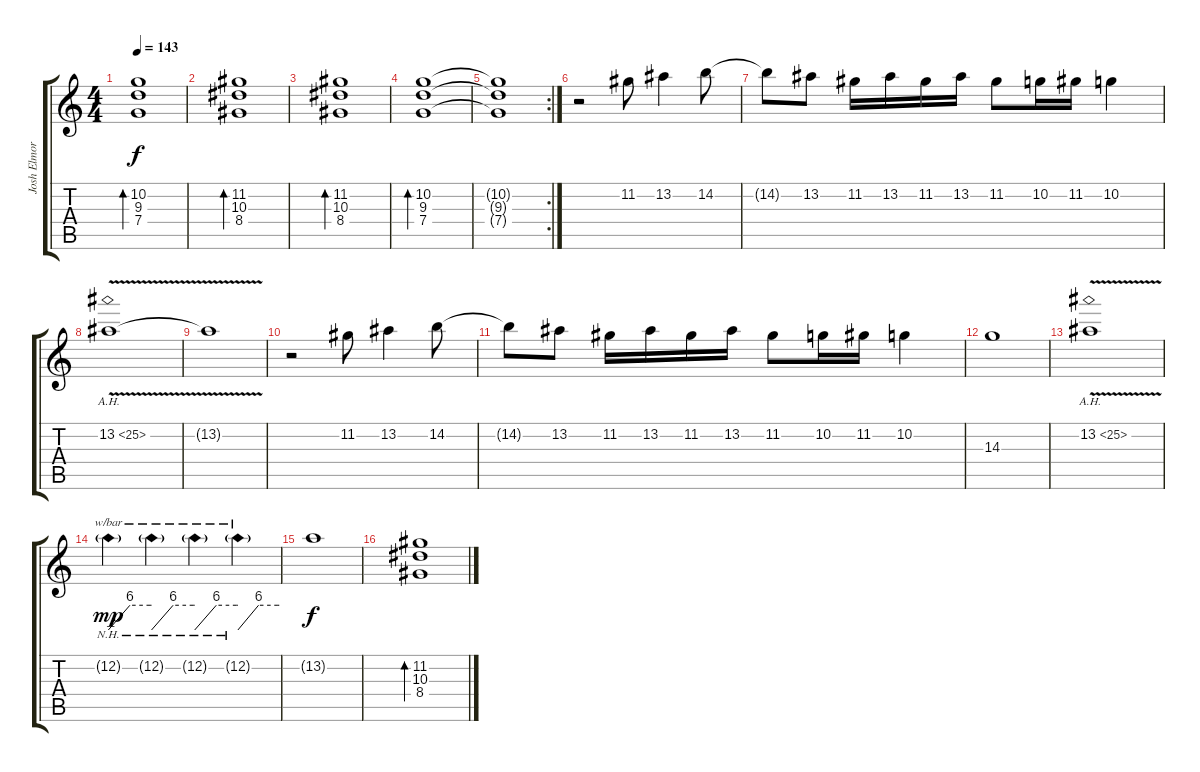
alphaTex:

\track ("Josh Elmore" "Josh Elmor") {instrument distortionguitar}
\staff {score tabs}
\tuning (D4 A3 F3 C3 G2 D2) {hide}
\ts (4 4)
\tempo 143
\clef g2
\ks c
(10.2 9.3 7.4).1{bd 480 dy f} |
(11.2 10.3 8.4).1{bd 480} |
(11.2 10.3 8.4).1{bd 480} |
(10.2 9.3 7.4).1{bd 480 volume 3} |
\rc 2
(10.2{t} 9.3{t} 7.4{t}).1 |
r.2 11.2.8{volume 14} 13.2.4 14.2.8 |
14.2{t}.8 13.2.8 11.2.16 13.2.16 11.2.16 13.2.16 11.2.8 10.2.16 11.2.16 10.2.4 |
13.2{ah 12 v}.1 |
13.2{t}.1 |
r.2 11.2.8{volume 14} 13.2.4 14.2.8 |
14.2{t}.8 13.2.8 11.2.16 13.2.16 11.2.16 13.2.16 11.2.8 10.2.16 11.2.16 10.2.4 |
14.3.1 |
13.2{ah 12 v}.1 |
13.2{nh g}.4{tbe (custom default 0 0 30 24 58 24 60 24) dy mp} 13.2{nh g}.4{tbe (custom default 0 0 30 24 58 24 60 24)} 13.2{nh g}.4{tbe (custom default 0 0 30 24 58 24 60 24)} 13.2{nh g}.4{tbe (custom default 0 0 30 24 58 24 60 24)} |
13.2{t}.1{dy f} |
(11.2 10.3 8.4).1{bd 480 volume 11}
